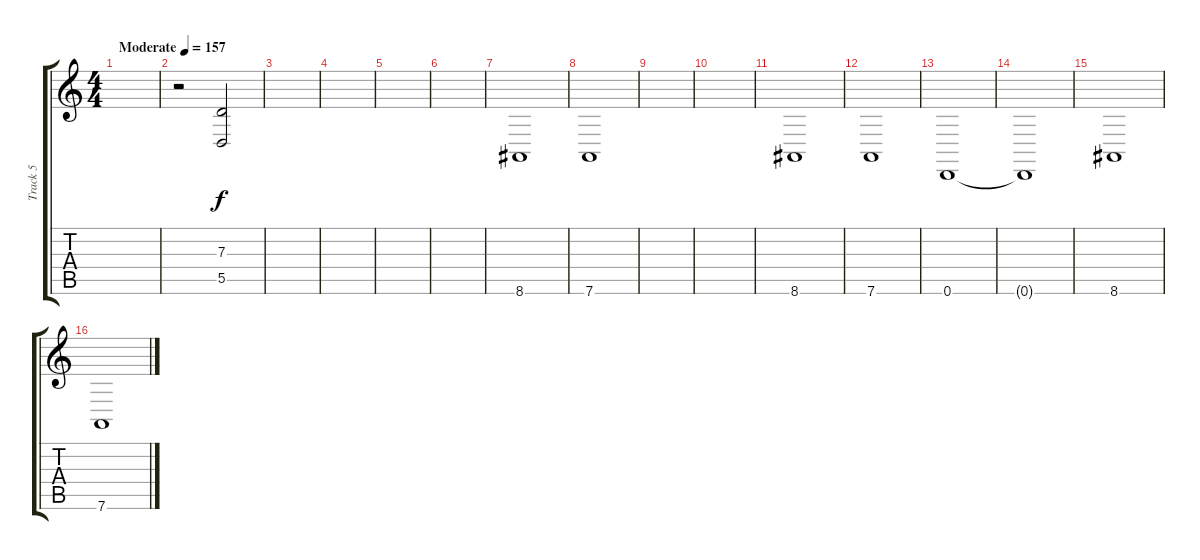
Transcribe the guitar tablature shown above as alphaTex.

\track ("Track 5" "Track 5") {instrument churchorgan}
\staff {score tabs}
\tuning (E4 B3 G3 D3 A2 D2) {hide}
\ts (4 4)
\tempo (157 "Moderate")
\clef g2
\ks c
|
r.2 (7.3 5.5).2{instrument reversecymbal} |
|
|
|
|
8.6.1 |
7.6.1 |
|
|
8.6.1 |
7.6.1 |
0.6.1 |
0.6{t}.1 |
8.6.1 |
7.6.1
